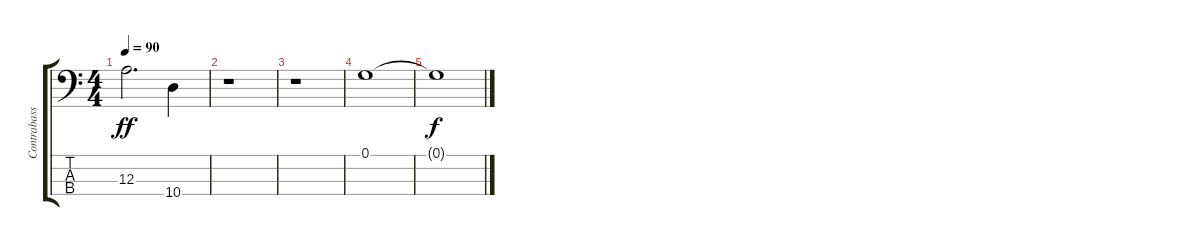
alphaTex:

\track ("Contrabass" "Contrabass") {instrument contrabass}
\staff {score tabs}
\tuning (G2 D2 A1 E1) {hide}
\ts (4 4)
\tempo 90
\clef f4
\ks c
12.3.2{d dy ff} 10.4.4 |
r.1 |
r.1 |
0.1.1 |
0.1{t}.1{dy f}
